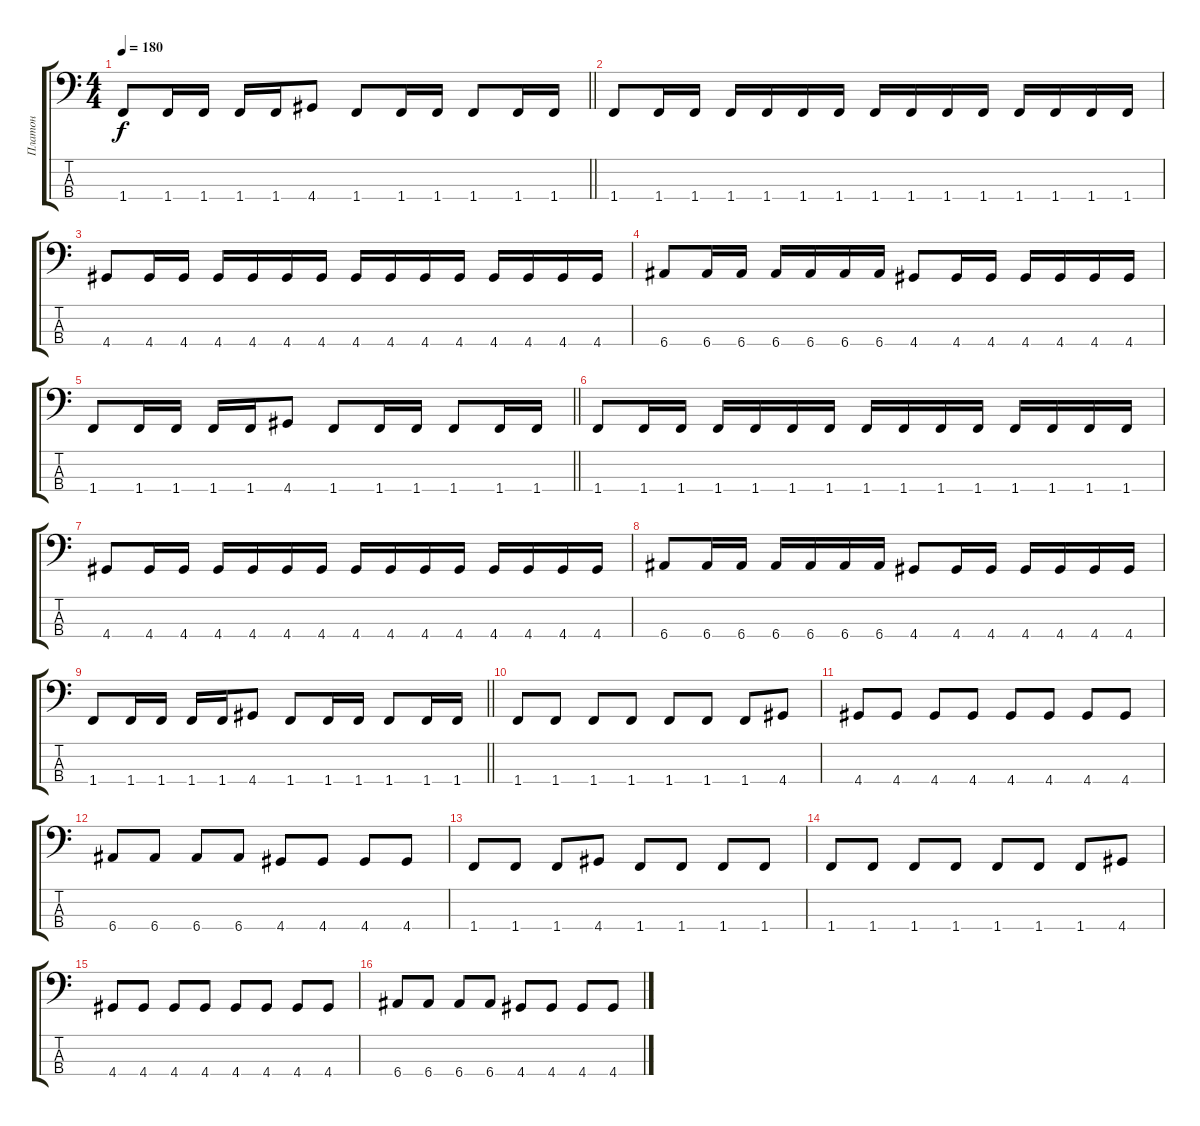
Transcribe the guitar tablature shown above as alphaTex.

\track ("Платон" "Платон") {instrument electricbassfinger}
\staff {score tabs}
\tuning (G2 D2 A1 E1) {hide}
\ts (4 4)
\tempo 180
\clef f4
\barLineRight lightlight
\ks c
1.4.8{dy f} 1.4.16 1.4.16 1.4.16 1.4.16 4.4.8 1.4.8 1.4.16 1.4.16 1.4.8 1.4.16 1.4.16 |
\section ("" "")
1.4.8 1.4.16 1.4.16 1.4.16 1.4.16 1.4.16 1.4.16 1.4.16 1.4.16 1.4.16 1.4.16 1.4.16 1.4.16 1.4.16 1.4.16 |
4.4.8 4.4.16 4.4.16 4.4.16 4.4.16 4.4.16 4.4.16 4.4.16 4.4.16 4.4.16 4.4.16 4.4.16 4.4.16 4.4.16 4.4.16 |
6.4.8 6.4.16 6.4.16 6.4.16 6.4.16 6.4.16 6.4.16 4.4.8 4.4.16 4.4.16 4.4.16 4.4.16 4.4.16 4.4.16 |
\barLineRight lightlight
1.4.8 1.4.16 1.4.16 1.4.16 1.4.16 4.4.8 1.4.8 1.4.16 1.4.16 1.4.8 1.4.16 1.4.16 |
1.4.8 1.4.16 1.4.16 1.4.16 1.4.16 1.4.16 1.4.16 1.4.16 1.4.16 1.4.16 1.4.16 1.4.16 1.4.16 1.4.16 1.4.16 |
4.4.8 4.4.16 4.4.16 4.4.16 4.4.16 4.4.16 4.4.16 4.4.16 4.4.16 4.4.16 4.4.16 4.4.16 4.4.16 4.4.16 4.4.16 |
6.4.8 6.4.16 6.4.16 6.4.16 6.4.16 6.4.16 6.4.16 4.4.8 4.4.16 4.4.16 4.4.16 4.4.16 4.4.16 4.4.16 |
\barLineRight lightlight
1.4.8 1.4.16 1.4.16 1.4.16 1.4.16 4.4.8 1.4.8 1.4.16 1.4.16 1.4.8 1.4.16 1.4.16 |
1.4.8 1.4.8 1.4.8 1.4.8 1.4.8 1.4.8 1.4.8 4.4.8 |
4.4.8 4.4.8 4.4.8 4.4.8 4.4.8 4.4.8 4.4.8 4.4.8 |
6.4.8 6.4.8 6.4.8 6.4.8 4.4.8 4.4.8 4.4.8 4.4.8 |
1.4.8 1.4.8 1.4.8 4.4.8 1.4.8 1.4.8 1.4.8 1.4.8 |
1.4.8 1.4.8 1.4.8 1.4.8 1.4.8 1.4.8 1.4.8 4.4.8 |
4.4.8 4.4.8 4.4.8 4.4.8 4.4.8 4.4.8 4.4.8 4.4.8 |
6.4.8 6.4.8 6.4.8 6.4.8 4.4.8 4.4.8 4.4.8 4.4.8
